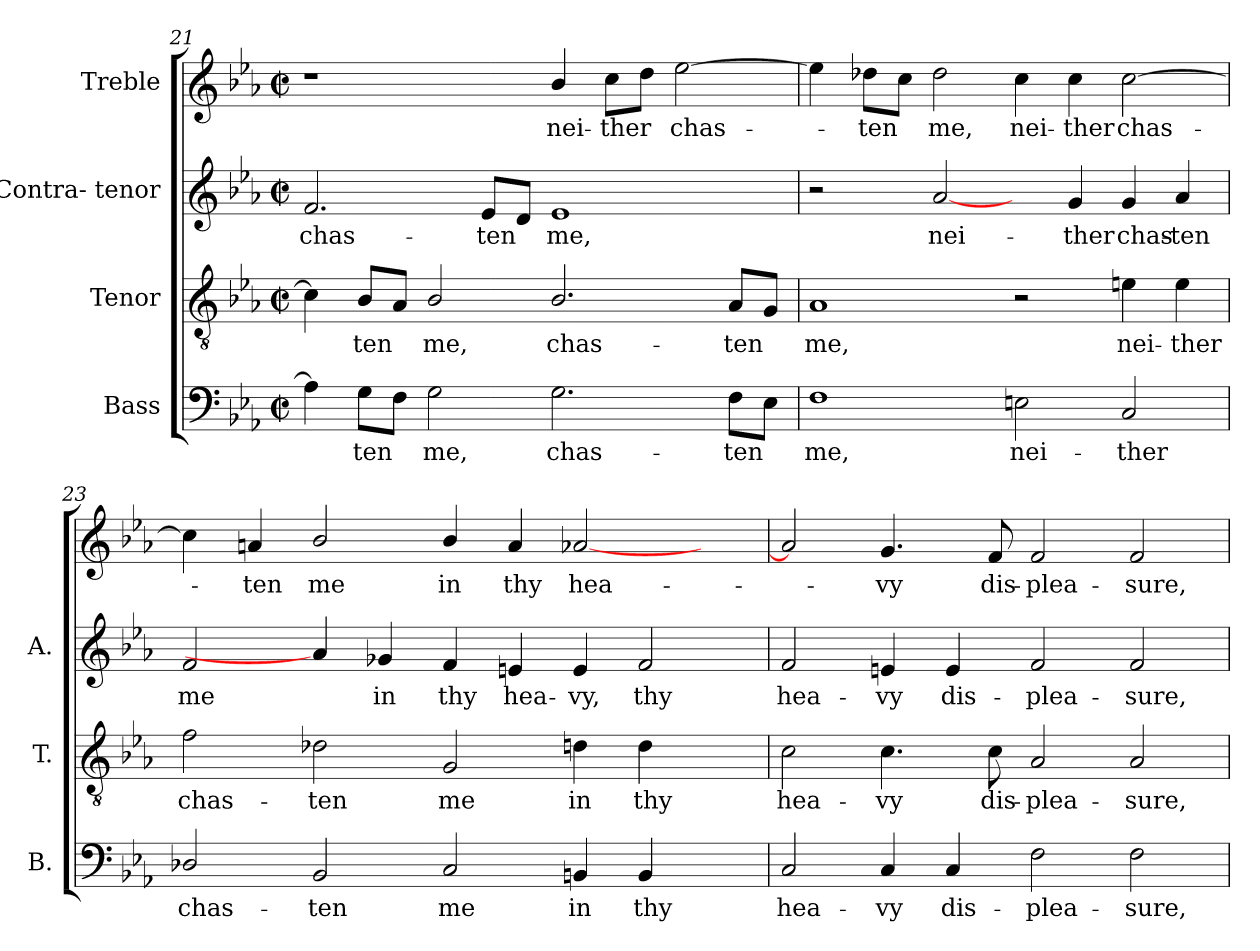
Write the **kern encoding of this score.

**kern	**text	**kern	**text	**kern	**text	**kern	**text
*part4	*part4	*part3	*part3	*part2	*part2	*part1	*part1
*staff4	*staff4	*staff3	*staff3	*staff2	*staff2	*staff1	*staff1
*I"Bass	*	*I"Tenor	*	*I"Contra- tenor	*	*I"Treble	*
*I'B.	*	*I'T.	*	*I'A.	*	*	*
!!LO:LB:g=z
*clefF4	*	*clefGv2	*	*clefG2	*	*clefG2	*
*	*	*ITrd7c12	*	*	*	*	*
*k[b-e-a-]	*	*k[b-e-a-]	*	*k[b-e-a-]	*	*k[b-e-a-]	*
*E-:	*	*E-:	*	*E-:	*	*E-:	*
*M2/2	*	*M2/2	*	*M2/2	*	*M2/2	*
*met(c|)	*	*met(c|)	*	*met(c|)	*	*met(c|)	*
=21	=21	=21	=21	=21	=21	=21	=21
!	!	!	!	!	!LO:LY:b:color=#000000	!	!
4A-i\]	.	4Ci\]	.	2.fi/	chas-	1r	.
!	!LO:LY:b:color=#000000	!	!	!	!	!	!
!	!	!	!LO:LY:b:color=#000000	!	!	!	!
8Gi\L	-ten	8BB-i/L	-ten	.	.	.	.
8Fi\J	.	8AA-i/J	.	.	.	.	.
!	!LO:LY:b:color=#000000	!	!	!	!	!	!
!	!	!	!LO:LY:b:color=#000000	!	!	!	!
2Gi\	me,	2BB-i/	me,	.	.	.	.
!	!	!	!	!	!LO:LY:b:color=#000000	!	!
.	.	.	.	8e-i/L	-ten	.	.
.	.	.	.	8di/J	.	.	.
!	!LO:LY:b:color=#000000	!	!	!	!	!	!
!	!	!	!LO:LY:b:color=#000000	!	!	!	!
!	!	!	!	!	!LO:LY:b:color=#000000	!	!
!	!	!	!	!	!	!	!LO:LY:b:color=#000000
2.Gi\	chas-	2.BB-i/	chas-	1e-i	me,	4b-i/	nei-
!	!	!	!	!	!	!	!LO:LY:b:color=#000000
.	.	.	.	.	.	8cci\L	-ther
.	.	.	.	.	.	8ddi\J	.
!	!	!	!	!	!	!	!LO:LY:b:color=#000000
.	.	.	.	.	.	[2ee-i\	chas-
!	!LO:LY:b:color=#000000	!	!	!	!	!	!
!	!	!	!LO:LY:b:color=#000000	!	!	!	!
8Fi\L	-ten	8AA-i/L	-ten	.	.	.	.
8E-i\J	.	8GGi/J	.	.	.	.	.
=22	=22	=22	=22	=22	=22	=22	=22
!	!LO:LY:b:color=#000000	!	!	!	!	!	!
!	!	!	!LO:LY:b:color=#000000	!	!	!	!
1Fi	me,	1AA-i	me,	2r	.	4ee-i\]	.
!	!	!	!	!	!	!	!LO:LY:b:color=#000000
.	.	.	.	.	.	8dd-Xi\L	-ten
.	.	.	.	.	.	8cci\J	.
!	!	!	!	!	!LO:LY:b:color=#000000	!	!
!	!	!	!	!	!	!	!LO:LY:b:color=#000000
.	.	.	.	[2a-i/	nei-	2dd-i\	me,
!	!LO:LY:b:color=#000000	!	!	!	!	!	!
!	!	!	!	!	!	!	!LO:LY:b:color=#000000
2Eni\	nei-	2r	.	4ryy	.	4cci\	nei-
!	!	!	!	!	!LO:LY:b:color=#000000	!	!
!	!	!	!	!	!	!	!LO:LY:b:color=#000000
.	.	.	.	4gi/	-ther	4cci\	-ther
!	!LO:LY:b:color=#000000	!	!	!	!	!	!
!	!	!	!LO:LY:b:color=#000000	!	!	!	!
!	!	!	!	!	!LO:LY:b:color=#000000	!	!
!	!	!	!	!	!	!	!LO:LY:b:color=#000000
2Ci/	-ther	4Eni\	nei-	4gi/	chas-	[2cci\	chas-
!	!	!	!LO:LY:b:color=#000000	!	!	!	!
!	!	!	!	!	!LO:LY:b:color=#000000	!	!
.	.	4Ei\	-ther	4a-i/	-ten	.	.
=23	=23	=23	=23	=23	=23	=23	=23
!	!LO:LY:b:color=#000000	!	!	!	!	!	!
!	!	!	!LO:LY:b:color=#000000	!	!	!	!
!	!	!	!	!	!LO:LY:b:color=#000000	!	!
2D-Xi/	chas-	2Fi\	chas-	2fi/	me	4cci\]	.
!	!	!	!	!	!	!	!LO:LY:b:color=#000000
.	.	.	.	.	.	4ani/	-ten
!	!LO:LY:b:color=#000000	!	!	!	!	!	!
!	!	!	!LO:LY:b:color=#000000	!	!	!	!
!	!	!	!	!	!	!	!LO:LY:b:color=#000000
2BB-i/	-ten	2D-Xi\	-ten	4a-i/]	.	2b-i/	me
!	!	!	!	!	!LO:LY:b:color=#000000	!	!
.	.	.	.	4g-Xi/	in	.	.
!	!LO:LY:b:color=#000000	!	!	!	!	!	!
!	!	!	!LO:LY:b:color=#000000	!	!	!	!
!	!	!	!	!	!LO:LY:b:color=#000000	!	!
!	!	!	!	!	!	!	!LO:LY:b:color=#000000
2Ci/	me	2GGi/	me	4fi/	thy	4b-i/	in
!	!	!	!	!	!LO:LY:b:color=#000000	!	!
!	!	!	!	!	!	!	!LO:LY:b:color=#000000
.	.	.	.	4eni/	hea-	4ai/	thy
!	!LO:LY:b:color=#000000	!	!	!	!	!	!
!	!	!	!LO:LY:b:color=#000000	!	!	!	!
!	!	!	!	!	!LO:LY:b:color=#000000	!	!
!	!	!	!	!	!	!	!LO:LY:b:color=#000000
4BBni/	in	4Dni\	in	4ei/	-vy,	[2a-Xi/	hea-
!	!LO:LY:b:color=#000000	!	!	!	!	!	!
!	!	!	!LO:LY:b:color=#000000	!	!	!	!
!	!	!	!	!	!LO:LY:b:color=#000000	!	!
4BBi/	thy	4Di\	thy	2fi/	thy	.	.
4ryy	.	4ryy	.	.	.	4ryy	.
!!LO:LB:g=z
=24	=24	=24	=24	=24	=24	=24	=24
!	!LO:LY:b:color=#000000	!	!	!	!	!	!
!	!	!	!LO:LY:b:color=#000000	!	!	!	!
!	!	!	!	!	!LO:LY:b:color=#000000	!	!
2Ci/	hea-	2Ci\	hea-	2fi/	hea-	2a-i/]	.
!	!LO:LY:b:color=#000000	!	!	!	!	!	!
!	!	!	!LO:LY:b:color=#000000	!	!	!	!
!	!	!	!	!	!LO:LY:b:color=#000000	!	!
!	!	!	!	!	!	!	!LO:LY:b:color=#000000
4Ci/	-vy	4.Ci\	-vy	4eni/	-vy	4.gi/	-vy
!	!LO:LY:b:color=#000000	!	!	!	!	!	!
!	!	!	!	!	!LO:LY:b:color=#000000	!	!
4Ci/	dis-	.	.	4ei/	dis-	.	.
!	!	!	!LO:LY:b:color=#000000	!	!	!	!
!	!	!	!	!	!	!	!LO:LY:b:color=#000000
.	.	8Ci\	dis-	.	.	8fi/	dis-
!	!LO:LY:b:color=#000000	!	!	!	!	!	!
!	!	!	!LO:LY:b:color=#000000	!	!	!	!
!	!	!	!	!	!LO:LY:b:color=#000000	!	!
!	!	!	!	!	!	!	!LO:LY:b:color=#000000
2Fi\	-plea-	2AA-i/	-plea-	2fi/	-plea-	2fi/	-plea-
!	!LO:LY:b:color=#000000	!	!	!	!	!	!
!	!	!	!LO:LY:b:color=#000000	!	!	!	!
!	!	!	!	!	!LO:LY:b:color=#000000	!	!
!	!	!	!	!	!	!	!LO:LY:b:color=#000000
2Fi\	-sure,	2AA-i/	-sure,	2fi/	-sure,	2fi/	-sure,
=	=	=	=	=	=	=	=
*-	*-	*-	*-	*-	*-	*-	*-
